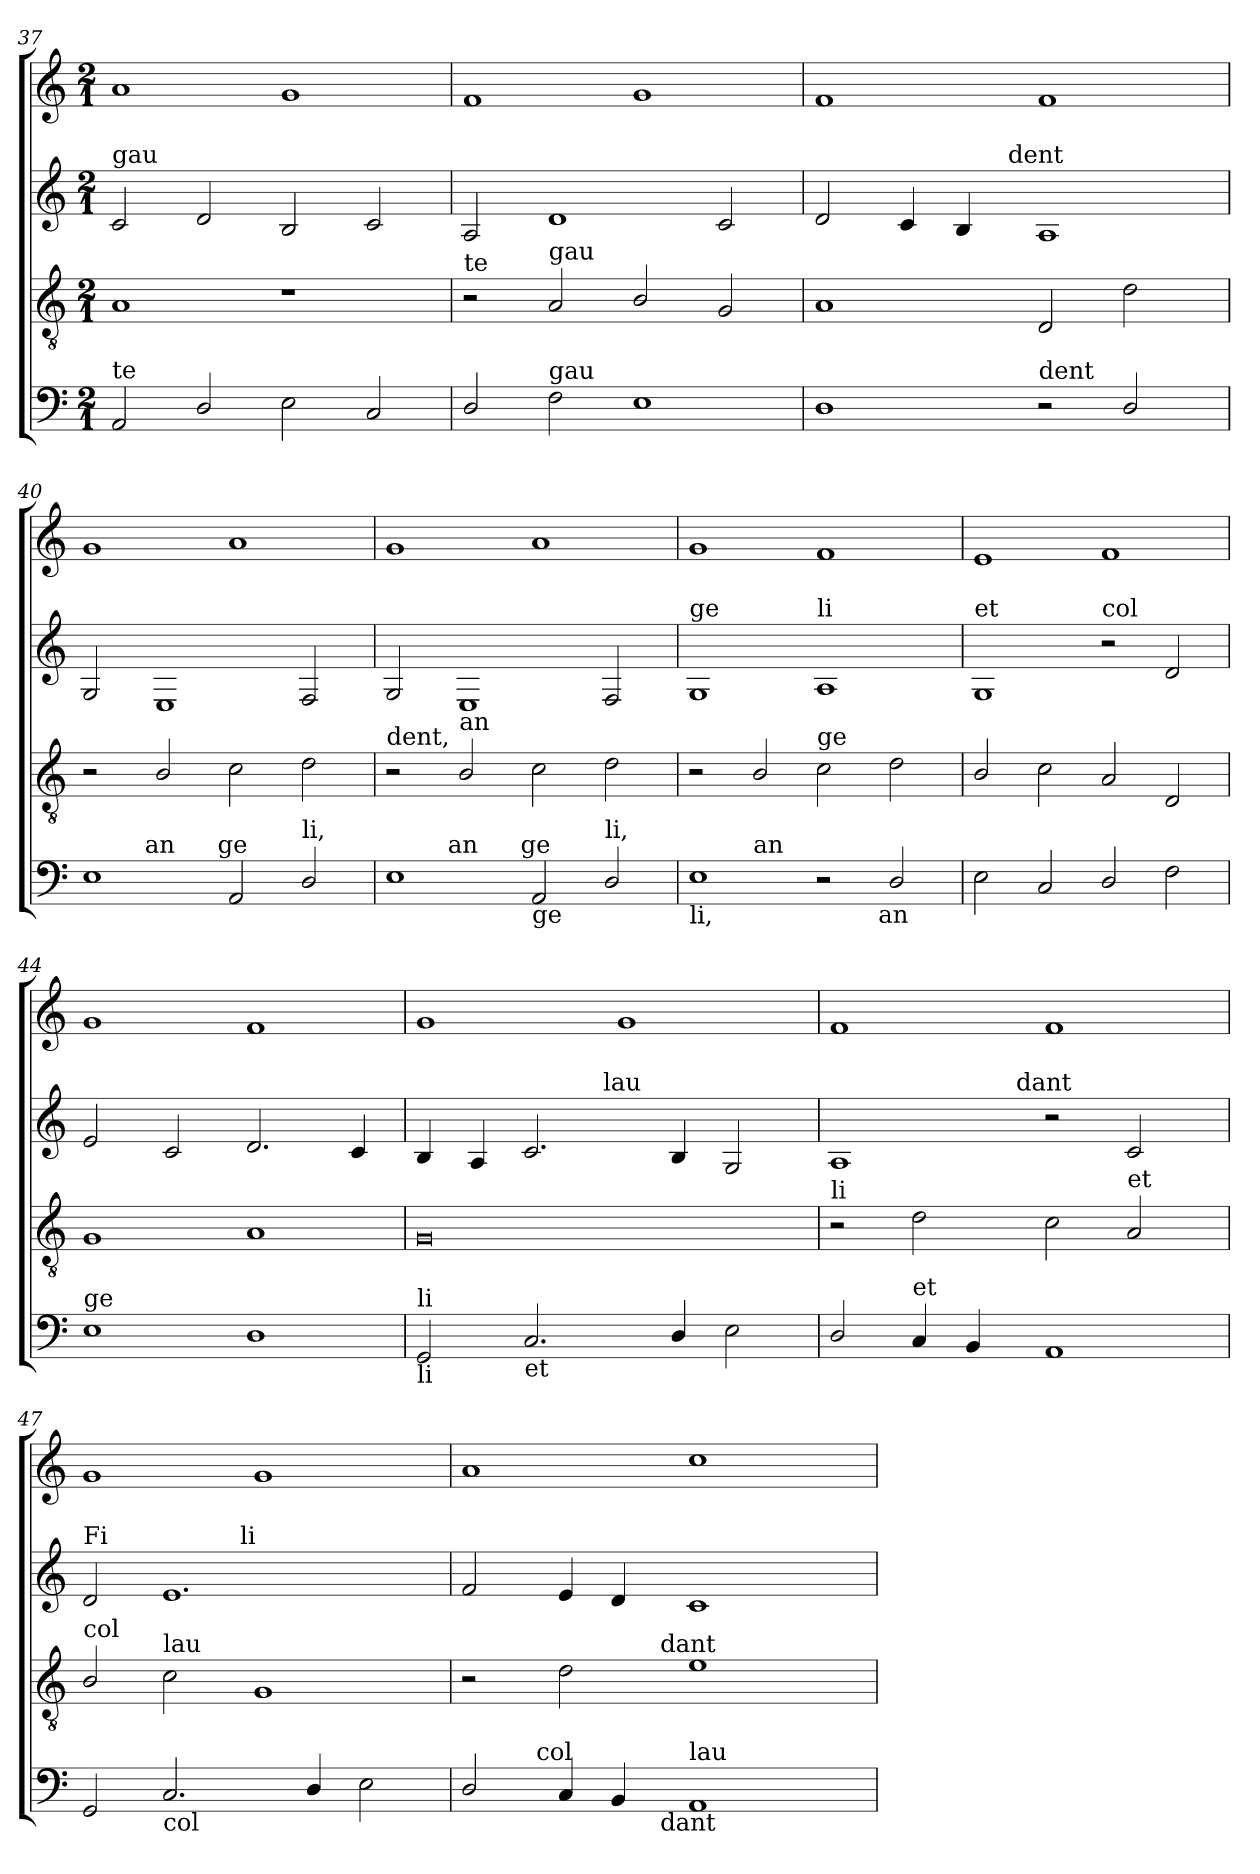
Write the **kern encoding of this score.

**kern	**kern	**kern	**kern
*part4	*part3	*part2	*part1
*staff4	*staff3	*staff2	*staff1
*clefF4	*clefGv2	*clefG2	*clefG2
*k[]	*k[]	*k[]	*k[]
*C:	*C:	*C:	*C:
*M2/1	*M2/1	*M2/1	*M2/1
=37	=37	=37	=37
!	!	!LO:TX:a:t=gau	!
!LO:TX:a:t=te	!	!	!
2AA/	1A	2c/	1a
2D/	.	2d/	.
2E\	1r	2B/	1g
2C/	.	2c/	.
=38	=38	=38	=38
!	!LO:TX:a:t=te	!	!
2D/	2r	2A/	1f
!	!LO:TX:a:t=gau	!	!
!LO:TX:a:t=gau	!	!	!
2F\	2A/	1d	.
1E	2B/	.	1g
.	2G/	2c/	.
=39	=39	=39	=39
*	*	*^	*
1D	1A	2d/	2ryy	1f
.	.	4c/	4ryy	.
.	.	4B/	8ryy	.
.	.	.	32ryy	.
!	!	!	!LO:TX:a:t=dent	!
.	.	.	1ryy	.
!LO:TX:a:t=dent	!	!	!	!
2r	2D/	1A	.	1f
2D/	2d\	.	.	.
.	.	.	16.ryy	.
=40	=40	=40	=40	=40
!	!	!LO:TX:a:t=an	!	!
*^	*	*	*	*
*	*^	*	*v	*v	*
1E	4...ryy	2ryy	2r	2G/	1g
!	!LO:TX:a:t=an	!	!	!	!
.	1ryy	.	.	.	.
.	.	4...ryy	2B/	1E	.
!	!	!LO:TX:a:t=ge	!	!	!
.	.	1ryy	.	.	.
2AA/	.	.	2c\	.	1a
.	2ryy	.	.	.	.
!LO:TX:a:t=li,	!	!	!	!	!
2D/	.	.	2d\	2F/	.
.	32ryy	32ryy	.	.	.
!!LO:PB:g=z
=41	=41	=41	=41	=41	=41
!	!	!	!LO:TX:a:t=dent,	!	!
1E	4...ryy	2ryy	2r	2G/	1g
!	!LO:TX:a:t=an	!	!	!	!
.	1ryy	.	.	.	.
!	!	!	!LO:TX:a:t=an	!	!
.	.	4...ryy	2B/	1E	.
!	!	!LO:TX:a:t=ge	!	!	!
.	.	1ryy	.	.	.
!LO:TX:b:t=ge	!	!	!	!	!
2AA/	.	.	2c\	.	1a
.	2ryy	.	.	.	.
!LO:TX:a:t=li,	!	!	!	!	!
2D/	.	.	2d\	2F/	.
.	32ryy	32ryy	.	.	.
=42	=42	=42	=42	=42	=42
!	!	!	!	!LO:TX:a:t=ge	!
!LO:TX:b:t=li,	!	!	!	!	!
1E	2ryy	1ryy	2r	1G	1g
!	!LO:TX:a:t=an	!	!	!	!
.	1.ryy	.	2B/	.	.
!	!	!	!	!LO:TX:a:t=li	!
!	!	!	!LO:TX:a:t=ge	!	!
2r	.	4...ryy	2c\	1A	1f
!	!	!LO:TX:b:t=an	!	!	!
.	.	2ryy	.	.	.
2D/	.	.	2d\	.	.
.	.	32ryy	.	.	.
=43	=43	=43	=43	=43	=43
!	!	!	!	!LO:TX:a:t=et	!
!LO:TX:b:t=ge	!	!	!	!	!
*v	*v	*v	*	*	*
2E\	2B/	1G	1e
2C/	2c\	.	.
!	!	!LO:TX:a:t=col	!
2D/	2A/	2r	1f
2F\	2D/	2d/	.
=44	=44	=44	=44
!LO:TX:a:t=ge	!	!	!
1E	1G	2e/	1g
.	.	2c/	.
1D	1A	2.d/	1f
.	.	4c/	.
=45	=45	=45	=45
!LO:TX:b:t=li	!	!	!
!LO:TX:a:t=li	!	!	!
*	*	*^	*
2GG/	0G	4B/	2ryy	1g
.	.	4A/	.	.
!LO:TX:b:t=et	!	!	!	!
2.C/	.	2.c/	4...ryy	.
!	!	!	!LO:TX:a:t=lau	!
.	.	.	1ryy	.
.	.	.	.	1g
4D/	.	4B/	.	.
2E\	.	2G/	.	.
.	.	.	32ryy	.
!!LO:LB:g=z
=46	=46	=46	=46	=46
!	!LO:TX:a:t=li	!	!	!
2D/	2r	1A	2ryy	1f
!LO:TX:a:t=et	!	!	!	!
4C/	2d\	.	4ryy	.
4BB/	.	.	8ryy	.
.	.	.	32ryy	.
!	!	!	!LO:TX:a:t=dant	!
.	.	.	1ryy	.
1AA	2c\	2r	.	1f
!	!LO:TX:a:t=et	!	!	!
.	2A/	2c/	.	.
.	.	.	16.ryy	.
=47	=47	=47	=47	=47
!	!	!LO:TX:a:t=Fi	!	!
!	!LO:TX:a:t=col	!	!	!
2GG/	2B/	2d/	2ryy	1g
!	!LO:TX:a:t=lau	!	!	!
!LO:TX:b:t=col	!	!	!	!
2.C/	2c\	1.e	4...ryy	.
!	!	!	!LO:TX:a:t=li	!
.	.	.	1ryy	.
.	1G	.	.	1g
4D/	.	.	.	.
2E\	.	.	.	.
.	.	.	32ryy	.
=48	=48	=48	=48	=48
!LO:TX:b:t=lau	!	!	!	!
*^	*^	*	*	*
*	*^	*	*	*v	*v	*
2D/	4..ryy	2ryy	2r	2ryy	2f/	1a
!	!LO:TX:a:t=col	!	!	!	!	!
.	1ryy	.	.	.	.	.
4C/	.	4ryy	2d\	4ryy	4e/	.
4BB/	.	8ryy	.	8ryy	4d/	.
.	.	32ryy	.	32ryy	.	.
!	!	!	!	!LO:TX:a:t=dant	!	!
!	!	!LO:TX:b:t=dant	!	!	!	!
.	.	1ryy	.	1ryy	.	.
!LO:TX:a:t=lau	!	!	!	!	!	!
1AA	.	.	1e	.	1c	1cc
.	2ryy	.	.	.	.	.
.	.	16.ryy	.	16.ryy	.	.
.	16ryy	.	.	.	.	.
*v	*v	*v	*	*	*	*
*	*v	*v	*	*
=	=	=	=
*-	*-	*-	*-
